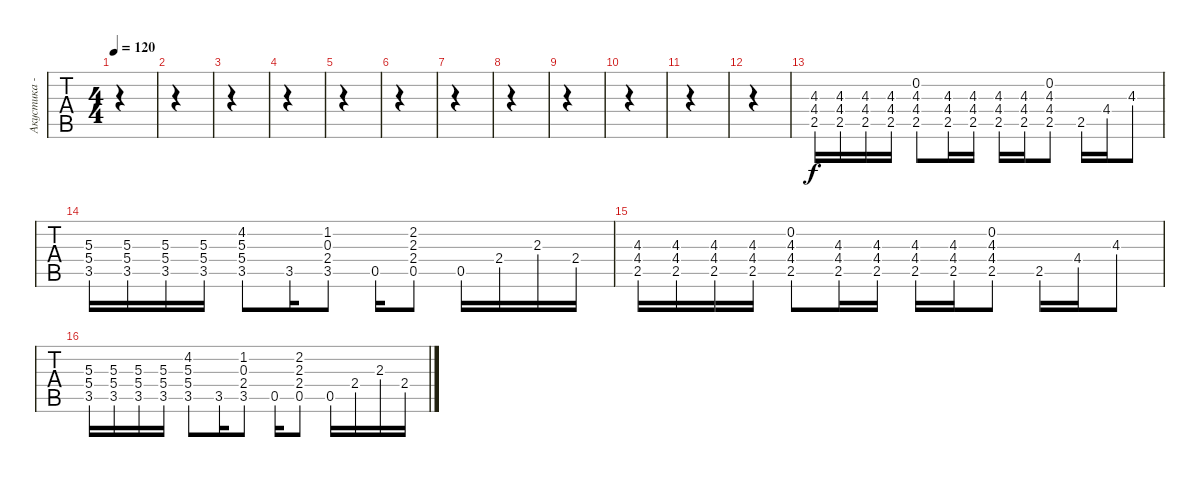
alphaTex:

\track ("Акустика - Андрей" "Акустика -") {instrument acousticguitarsteel}
\staff {tabs}
\tuning (E4 B3 G3 D3 A2 E2) {hide}
\ts (4 4)
\tempo 120
\clef g2
\ks c
|
|
|
|
|
|
|
|
|
|
|
|
(4.3 4.4 2.5).16 (4.3 4.4 2.5).16 (4.3 4.4 2.5).16 (4.3 4.4 2.5).16 (0.2 4.3 4.4 2.5).8 (4.3 4.4 2.5).16 (4.3 4.4 2.5).16 (4.3 4.4 2.5).16 (4.3 4.4 2.5).16 (0.2 4.3 4.4 2.5).8 2.5.16 4.4.16 4.3.8 |
(5.3 5.4 3.5).16 (5.3 5.4 3.5).16 (5.3 5.4 3.5).16 (5.3 5.4 3.5).16 (4.2 5.3 5.4 3.5).8 3.5.16 (1.2 0.3 2.4 3.5).8 0.5.16 (2.2 2.3 2.4 0.5).8 0.5.16 2.4.16 2.3.16 2.4.16 |
(4.3 4.4 2.5).16 (4.3 4.4 2.5).16 (4.3 4.4 2.5).16 (4.3 4.4 2.5).16 (0.2 4.3 4.4 2.5).8 (4.3 4.4 2.5).16 (4.3 4.4 2.5).16 (4.3 4.4 2.5).16 (4.3 4.4 2.5).16 (0.2 4.3 4.4 2.5).8 2.5.16 4.4.16 4.3.8 |
(5.3 5.4 3.5).16 (5.3 5.4 3.5).16 (5.3 5.4 3.5).16 (5.3 5.4 3.5).16 (4.2 5.3 5.4 3.5).8 3.5.16 (1.2 0.3 2.4 3.5).8 0.5.16 (2.2 2.3 2.4 0.5).8 0.5.16 2.4.16 2.3.16 2.4.16
